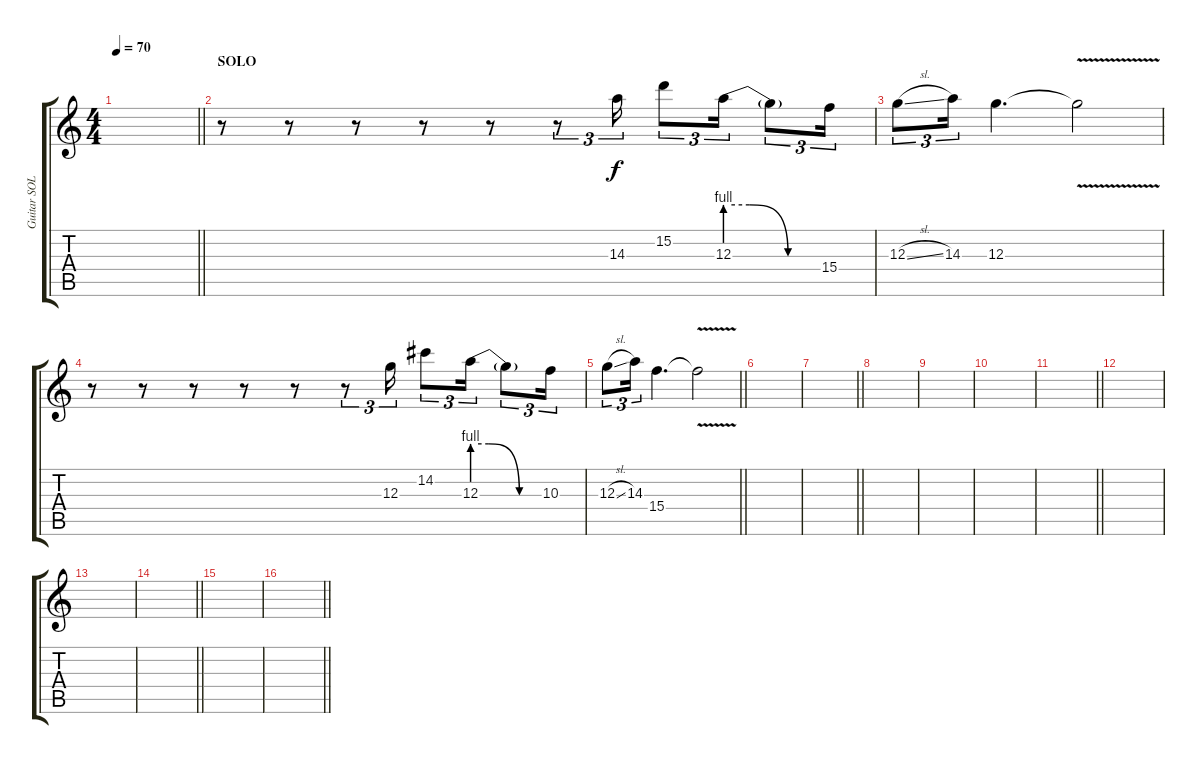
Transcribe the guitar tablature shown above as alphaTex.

\track ("Guitar SOLO" "Guitar SOL") {instrument overdrivenguitar}
\staff {score tabs}
\tuning (E4 B3 G3 D3 A2 E2) {hide}
\ts (4 4)
\section ("" "")
\tempo 70
\clef g2
\barLineRight lightlight
\ks c
|
\section ("" "SOLO")
r.8 r.8 r.8 r.8 r.8 r.8{tu (3 2)} 14.3.16{tu (3 2)} 15.2.8{tu (3 2)} 12.3{be (custom 0 4 15 4 39 0 60 0)}.16{tu (3 2)} 12.3{t}.8{tu (3 2)} 15.4.16{tu (3 2)} |
12.3{sl}.8{tu (3 2)} 14.3.16{tu (3 2)} 12.3.4{d} 12.3{v t}.2 |
r.8 r.8 r.8 r.8 r.8 r.8{tu (3 2)} 12.3.16{tu (3 2)} 14.2.8{tu (3 2)} 12.3{be (custom 0 4 14 4 40 0 60 0)}.16{tu (3 2)} 12.3{t}.8{tu (3 2)} 10.3.16{tu (3 2)} |
\barLineRight lightlight
12.3{sl}.8{tu (3 2)} 14.3.16{tu (3 2)} 15.4.4{d} 15.4{v t}.2 |
\section ("" "")
|
\barLineRight lightlight
|
\section ("" "")
|
|
|
\barLineRight lightlight
|
|
|
\barLineRight lightlight
|
\section ("" "")
|
\barLineRight lightlight
